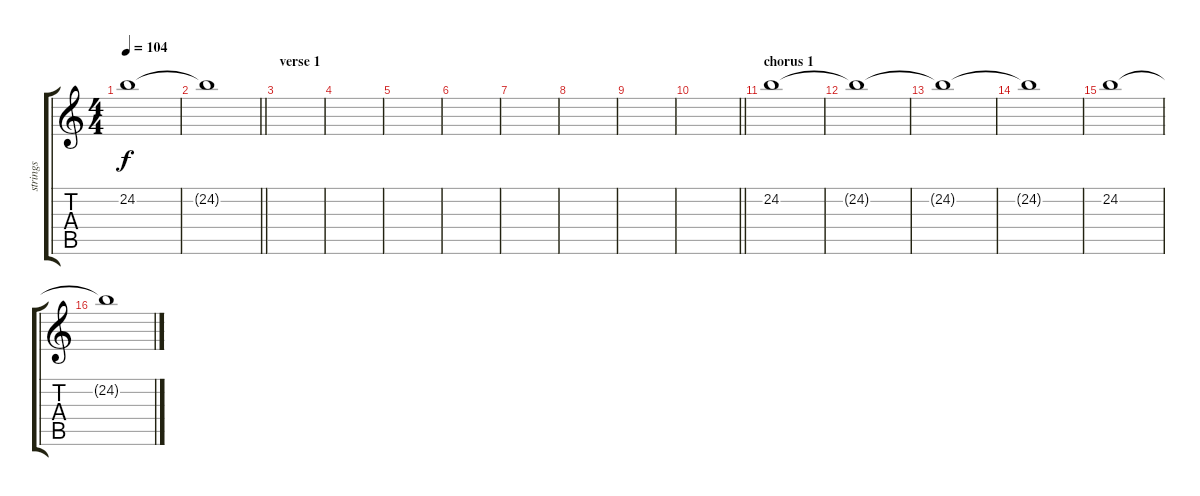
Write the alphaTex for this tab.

\track ("strings" "strings") {instrument stringensemble1}
\staff {score tabs}
\tuning (E4 B3 G3 D3 A2 E2) {hide}
\ts (4 4)
\tempo 104
\clef g2
\ks c
24.2{t}.1{dy f} |
\barLineRight lightlight
24.2{t}.1 |
\section ("" "verse 1")
|
|
|
|
|
|
|
\barLineRight lightlight
|
\section ("" "chorus 1")
24.2.1 |
24.2{t}.1 |
24.2{t}.1 |
24.2{t}.1 |
24.2.1 |
24.2{t}.1
